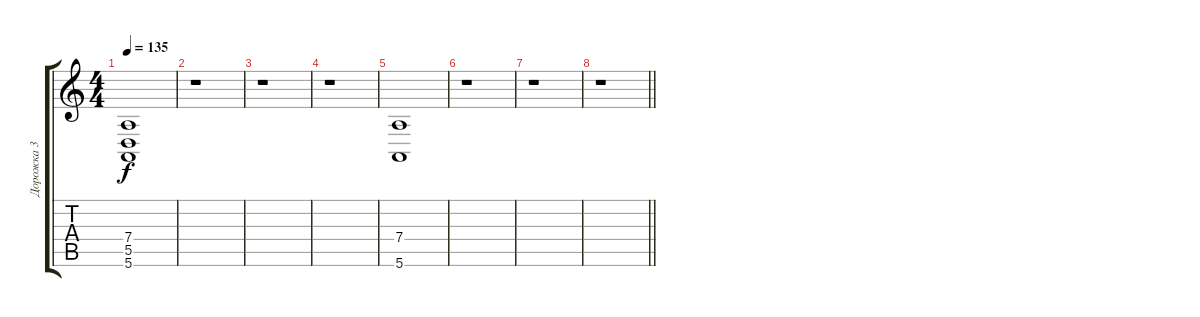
\track ("Дорожка 3" "Дорожка 3") {instrument orchestralharp}
\staff {score tabs}
\tuning (E4 B3 G3 D3 A2 E2) {hide}
\ts (4 4)
\tempo 135
\clef g2
\ks c
(7.4 5.5 5.6).1{dy f} |
r.1 |
r.1 |
r.1 |
(7.4 5.6).1 |
r.1 |
r.1 |
\barLineRight lightlight
r.1
